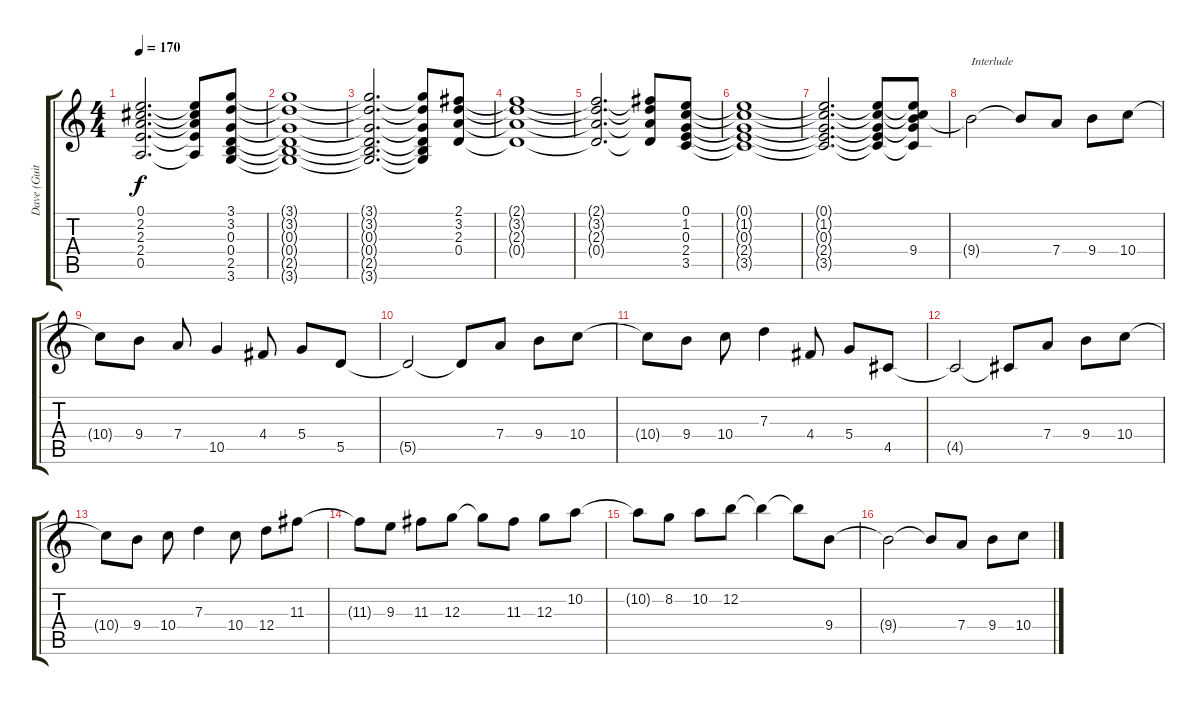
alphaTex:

\track ("Dave (Guitar 1)" "Dave (Guit") {instrument distortionguitar}
\staff {score tabs}
\tuning (E4 B3 G3 D3 A2 E2) {hide}
\ts (4 4)
\tempo 170
\clef g2
\ks c
(0.1{t} 2.2{t} 2.3{t} 2.4{t} 0.5{t}).2{d dy f} (0.1{t} 2.2{t} 2.3{t} 2.4{t} 0.5{t}).8 (3.1 3.2 0.3 0.4 2.5 3.6).8 |
(3.1{t} 3.2{t} 0.3{t} 0.4{t} 2.5{t} 3.6{t}).1 |
(3.1{t} 3.2{t} 0.3{t} 0.4{t} 2.5{t} 3.6{t}).2{d} (3.1{t} 3.2{t} 0.3{t} 0.4{t} 2.5{t} 3.6{t}).8 (2.1 3.2 2.3 0.4).8 |
(2.1{t} 3.2{t} 2.3{t} 0.4{t}).1 |
(2.1{t} 3.2{t} 2.3{t} 0.4{t}).2{d} (2.1{t} 3.2{t} 2.3{t} 0.4{t}).8 (0.1 1.2 0.3 2.4 3.5).8 |
(0.1{t} 1.2{t} 0.3{t} 2.4{t} 3.5{t}).1 |
(0.1{t} 1.2{t} 0.3{t} 2.4{t} 3.5{t}).2{d} (0.1{t} 1.2{t} 0.3{t} 2.4{t} 3.5{t}).8 (0.1{t} 1.2{t} 0.3{t} 9.4 3.5{t}).8{volume 11} |
9.4{t}.2{txt "Interlude"} 9.4{t}.8 7.4.8 9.4.8 10.4.8 |
10.4{t}.8 9.4.8 7.4.8 10.5.4 4.4.8 5.4.8 5.5.8 |
5.5{t}.2 5.5{t}.8 7.4.8 9.4.8 10.4.8 |
10.4{t}.8 9.4.8 10.4.8 7.3.4 4.4.8 5.4.8 4.5.8 |
4.5{t}.2 4.5{t}.8 7.4.8 9.4.8 10.4.8 |
10.4{t}.8 9.4.8 10.4.8 7.3.4 10.4.8 12.4.8 11.3.8 |
11.3{t}.8 9.3.8 11.3.8 12.3.8 12.3{t}.8 11.3.8 12.3.8 10.2.8 |
10.2{t}.8 8.2.8 10.2.8 12.2.8 12.2{t}.4 12.2{t}.8 9.4.8 |
9.4{t}.2 9.4{t}.8 7.4.8 9.4.8 10.4.8
